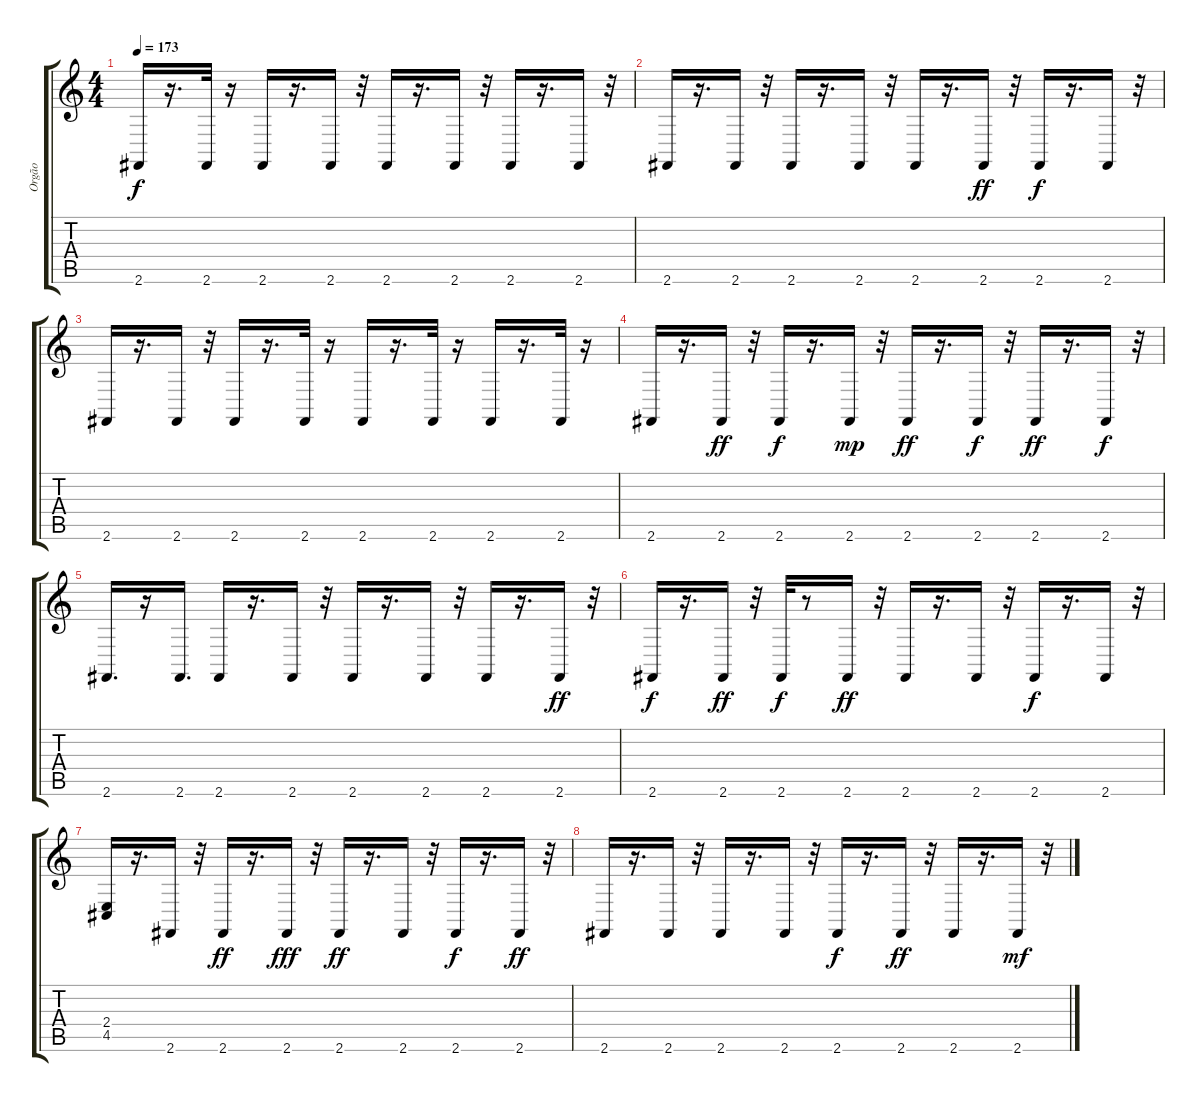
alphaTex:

\track ("Orgão" "Orgão") {instrument drawbarorgan}
\staff {score tabs}
\tuning (E4 B3 G3 D3 A2 E2) {hide}
\ts (4 4)
\tempo 173
\clef g2
\ks c
2.6.16{dy f} r.16{d} 2.6.32 r.16 2.6.16 r.16{d} 2.6.16 r.32 2.6.16 r.16{d} 2.6.16 r.32 2.6.16 r.16{d} 2.6.16 r.32 |
2.6.16 r.16{d} 2.6.16 r.32 2.6.16 r.16{d} 2.6.16 r.32 2.6.16 r.16{d} 2.6.16{dy ff} r.32 2.6.16{dy f} r.16{d} 2.6.16 r.32 |
2.6.16 r.16{d} 2.6.16 r.32 2.6.16 r.16{d} 2.6.32 r.16 2.6.16 r.16{d} 2.6.32 r.16 2.6.16 r.16{d} 2.6.32 r.16 |
2.6.16 r.16{d} 2.6.16{dy ff} r.32 2.6.16{dy f} r.16{d} 2.6.16{dy mp} r.32 2.6.16{dy ff} r.16{d} 2.6.16{dy f} r.32 2.6.16{dy ff} r.16{d} 2.6.16{dy f} r.32 |
2.6.16{d} r.16 2.6.16{d} 2.6.16 r.16{d} 2.6.16 r.32 2.6.16 r.16{d} 2.6.16 r.32 2.6.16 r.16{d} 2.6.16{dy ff} r.32 |
2.6.16{dy f} r.16{d} 2.6.16{dy ff} r.32 2.6.32{dy f} r.8 2.6.16{dy ff} r.32 2.6.16 r.16{d} 2.6.16 r.32 2.6.16{dy f} r.16{d} 2.6.16 r.32 |
(2.4 4.5).16 r.16{d} 2.6.16 r.32 2.6.16{dy ff} r.16{d} 2.6.16{dy fff} r.32 2.6.16{dy ff} r.16{d} 2.6.16 r.32 2.6.16{dy f} r.16{d} 2.6.16{dy ff} r.32 |
2.6.16 r.16{d} 2.6.16 r.32 2.6.16 r.16{d} 2.6.16 r.32 2.6.16{dy f} r.16{d} 2.6.16{dy ff} r.32 2.6.16 r.16{d} 2.6.16{dy mf} r.32
